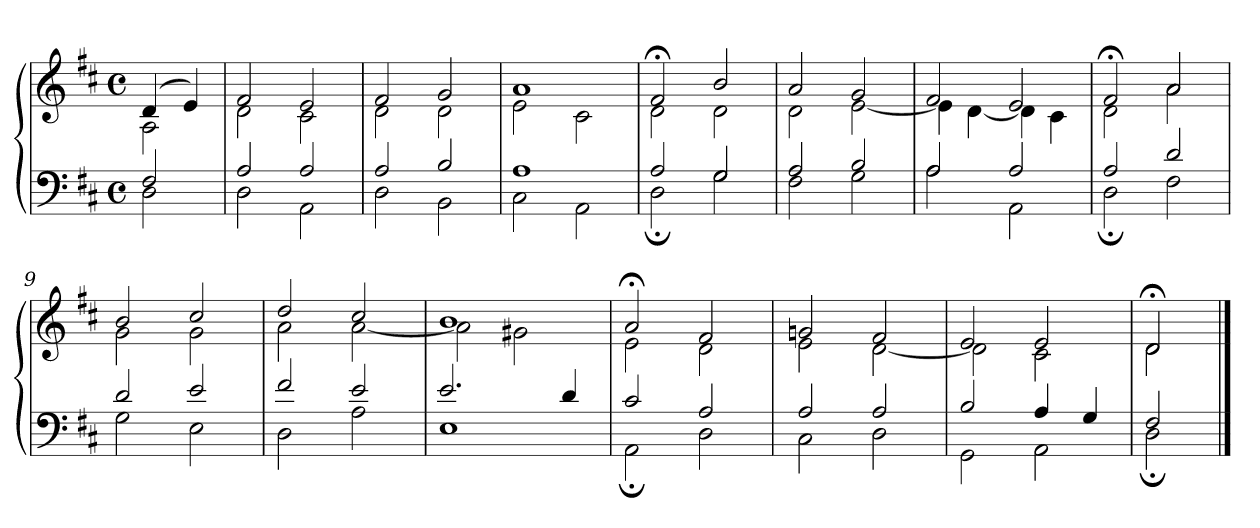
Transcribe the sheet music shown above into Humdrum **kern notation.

**kern	**kern
*part1	*part1
*staff2	*staff1
*clefF4	*clefG2
*k[f#c#]	*k[f#c#]
*M4/4	*M4/4
*met(c)	*met(c)
=1	=1
*^	*^
2F#	2D	(4d	2A
.	.	4e)	.
=2	=2	=2	=2
2A	2D	2f#	2d
2A	2AA	2e	2c#
=3	=3	=3	=3
2A	2D	2f#	2d
2B	2BB	2g	2d
=4	=4	=4	=4
1A	2C#	1a	2e
.	2AA	.	2c#
=5	=5	=5	=5
2A	2D;	2f#;<	2d
2G	2G	2b	2d
!!LO:LB:g=z	!!
=6	=6	=6	=6
2A	2F#	2a	2d
2B	2G	2g	[2e
=7	=7	=7	=7
2A	2A	2f#	4e]
.	.	.	[4d
2A	2AA	2e	4d]
.	.	.	4c#
=8	=8	=8	=8
2A	2D;	2f#;<	2d
2d	2F#	2a	2a
=9	=9	=9	=9
2d	2G	2b	2g
2e	2E	2cc#	2g
=10	=10	=10	=10
2f#	2D	2dd	2a
2e	2A	2cc#	[2a
!!LO:LB:g=z	!!
=11	=11	=11	=11
2.e	1E	1b	2a]
.	.	.	2g#X
4d	.	.	.
=12	=12	=12	=12
2c#	2AA;	2a;<	2e
2A	2D	2f#	2d
=13	=13	=13	=13
2A	2C#	2gn	2e
2A	2D	2f#	[2d
=14	=14	=14	=14
2B	2GG	2e	2d]
4A	2AA	2e	2c#
4G	.	.	.
=15	=15	=15	=15
2F#	2D;	2d;<	2d
*v	*v	*	*
*	*v	*v
==	==
*-	*-
